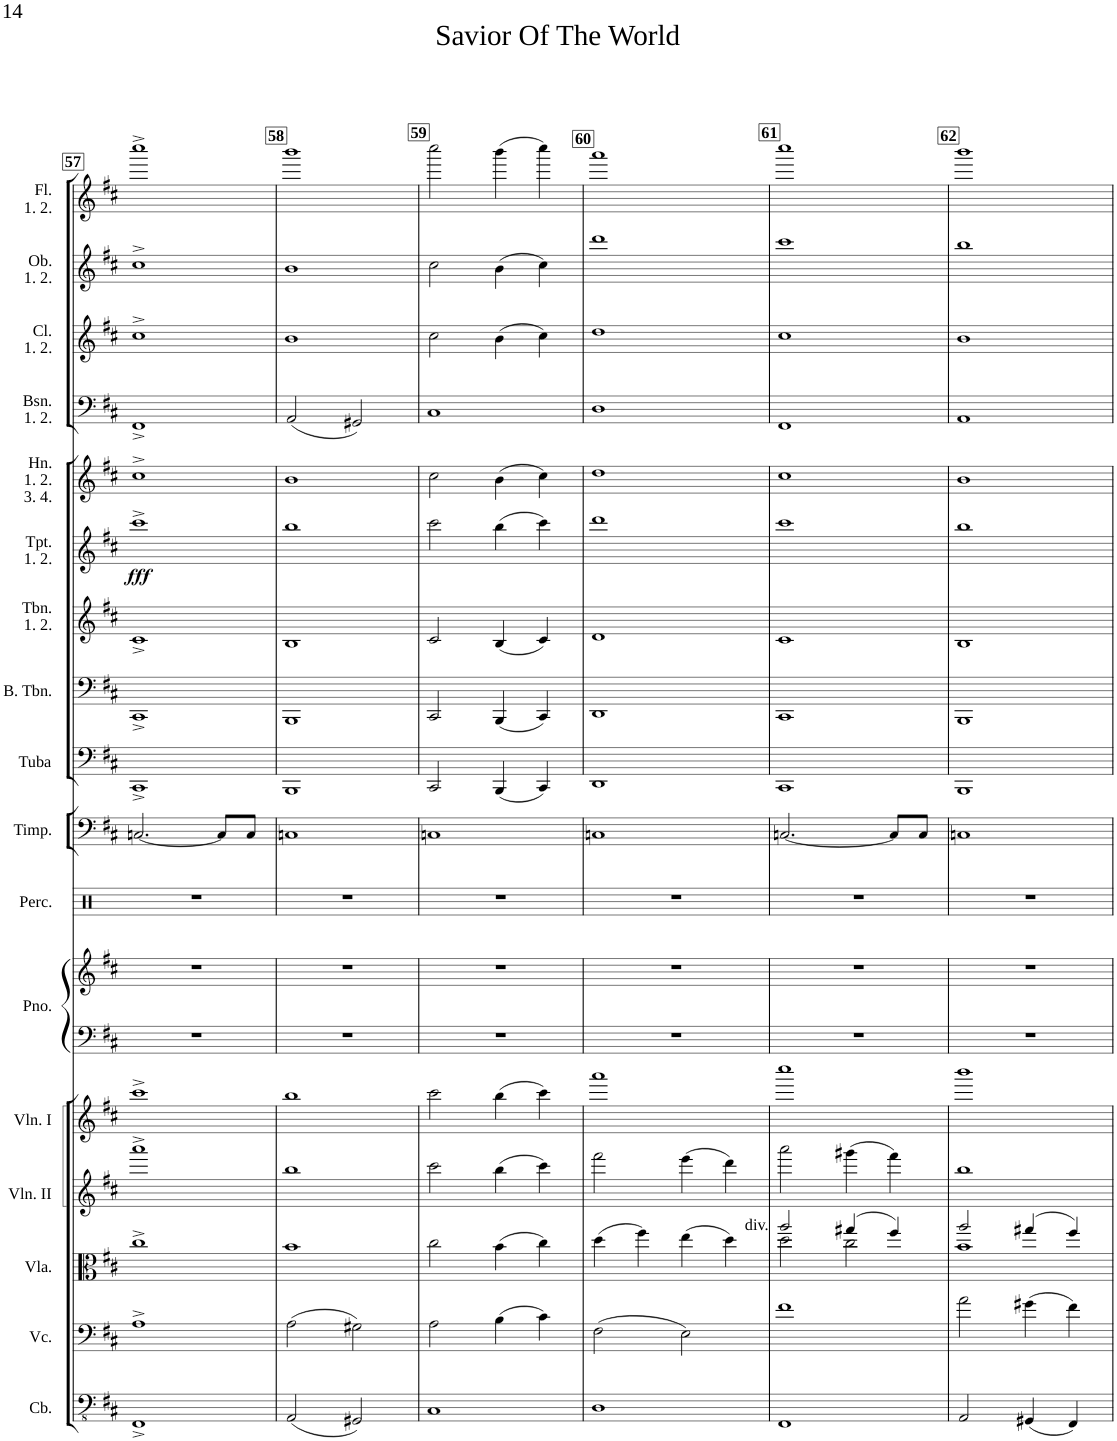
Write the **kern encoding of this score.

**kern	**kern	**kern	**kern	**kern	**kern	**kern	**kern	**kern	**kern	**kern	**kern	**kern	**dynam	**kern	**kern	**kern	**kern	**kern
*part17	*part16	*part15	*part14	*part13	*part12	*part12	*part11	*part10	*part9	*part8	*part7	*part6	*part6	*part5	*part4	*part3	*part2	*part1
*staff18	*staff17	*staff16	*staff15	*staff14	*staff13	*staff12	*staff11	*staff10	*staff9	*staff8	*staff7	*staff6	*staff6	*staff5	*staff4	*staff3	*staff2	*staff1
*I"Contrabasses	*I"Violoncellos	*I"Violas	*I"Violins II	*I"Violins I	*I"Piano	*	*I"Mark Tree	*I"1 Timpani in C	*I"1 Tuba	*I"1 Bass Trombone	*I"2 Tenor Trombones	*I"3 Trumpets in Bb	*	*I"4 Horns in F	*I"2 Bassoons	*I"2 Clarinets in Bb	*I"2 Oboes	*I"2 Flutes
*I'Cb.	*I'Vc.	*I'Vla.	*I'Vln. II	*I'Vln. I	*I'Pno.	*	*	*I'Timp.	*I'Tuba	*I'B. Tbn.	*I'Tbn. 1. 2.	*I'Tpt. 1. 2.	*	*I'Hn. 1. 2. 3. 4.	*I'Bsn. 1. 2.	*I'Cl. 1. 2.	*I'Ob. 1. 2.	*I'Fl. 1. 2.
!!LO:PB:g=z
*clefFv4	*clefF4	*clefC3	*clefG2	*clefG2	*clefF4	*clefG2	*clefX	*clefF4	*clefF4	*clefF4	*clefG2	*clefG2	*	*clefG2	*clefF4	*clefG2	*clefG2	*clefG2
*	*	*	*	*	*	*	*	*	*	*	*	*ITrd1c2	*	*ITrd4c7	*	*ITrd1c2	*	*
*k[f#c#]	*k[f#c#]	*k[f#c#]	*k[f#c#]	*k[f#c#]	*k[f#c#]	*k[f#c#]	*k[]	*k[f#c#]	*k[f#c#]	*k[f#c#]	*k[f#c#]	*k[f#c#]	*	*k[f#c#]	*k[f#c#]	*k[f#c#]	*k[f#c#]	*k[f#c#]
*M4/4	*M4/4	*M4/4	*M4/4	*M4/4	*M4/4	*M4/4	*M4/4	*M4/4	*M4/4	*M4/4	*M4/4	*M4/4	*	*M4/4	*M4/4	*M4/4	*M4/4	*M4/4
=57	=57	=57	=57	=57	=57	=57	=57	=57	=57	=57	=57	=57	=57	=57	=57	=57	=57	=57
!	!	!	!	!	!	!	!	!	!	!	!	!	!LO:DY:b	!	!	!	!	!
1FFF#^	1A^	1cc#^	1aaa^	1ccc#^	1r	1r	1r	[2.Cn/	1CC#^	1CC#^	1c#^	1ccc#^	fff	1cc#^	1FF#^	1cc#^	1cc#^	1cccc#^
.	.	.	.	.	.	.	.	8C/L]	.	.	.	.	.	.	.	.	.	.
.	.	.	.	.	.	.	.	8C/J	.	.	.	.	.	.	.	.	.	.
=58	=58	=58	=58	=58	=58	=58	=58	=58	=58	=58	=58	=58	=58	=58	=58	=58	=58	=58
(2AAA/	(2A\	1b	1bb	1bb	1r	1r	1r	1Cn	1BBB	1BBB	1B	1bb	.	1b	(2AA/	1b	1b	1bbb
2GGG#X/)	2G#X\)	.	.	.	.	.	.	.	.	.	.	.	.	.	2GG#X/)	.	.	.
=59	=59	=59	=59	=59	=59	=59	=59	=59	=59	=59	=59	=59	=59	=59	=59	=59	=59	=59
1CC#	2A\	2cc#\	2ccc#\	2ccc#\	1r	1r	1r	1Cn	2CC#/	2CC#/	2c#/	2ccc#\	.	2cc#\	1C#	2cc#\	2cc#\	2cccc#\
.	(4B\	(4b\	(4bb\	(4bb\	.	.	.	.	(4BBB/	(4BBB/	(4B/	(4bb\	.	(4b\	.	(4b\	(4b\	(4bbb\
.	4c#\)	4cc#\)	4ccc#\)	4ccc#\)	.	.	.	.	4CC#/)	4CC#/)	4c#/)	4ccc#\)	.	4cc#\)	.	4cc#\)	4cc#\)	4cccc#\)
=60	=60	=60	=60	=60	=60	=60	=60	=60	=60	=60	=60	=60	=60	=60	=60	=60	=60	=60
1DD	(2F#\	(4dd\	2fff#\	1aaa	1r	1r	1r	1Cn	1DD	1DD	1d	1ddd	.	1dd	1D	1dd	1ddd	1aaa
.	.	4ff#\)	.	.	.	.	.	.	.	.	.	.	.	.	.	.	.	.
.	2E\)	(4ee\	(4eee\	.	.	.	.	.	.	.	.	.	.	.	.	.	.	.
.	.	4dd\)	4ddd\)	.	.	.	.	.	.	.	.	.	.	.	.	.	.	.
=61	=61	=61	=61	=61	=61	=61	=61	=61	=61	=61	=61	=61	=61	=61	=61	=61	=61	=61
*	*	*^	*	*	*	*	*	*	*	*	*	*	*	*	*	*	*	*
!	!	!LO:TX:a:t=div.	!	!	!	!	!	!	!	!	!	!	!	!	!	!	!	!	!
1FFF#	1f#	2aa/	2dd\	2aaa\	1cccc#	1r	1r	1r	[2.Cn/	1CC#	1CC#	1c#	1ccc#	.	1cc#	1FF#	1cc#	1ccc#	1cccc#
.	.	(4gg#X/	2cc#\	(4ggg#X\	.	.	.	.	.	.	.	.	.	.	.	.	.	.	.
.	.	4ff#/)	.	4fff#\)	.	.	.	.	8C/L]	.	.	.	.	.	.	.	.	.	.
.	.	.	.	.	.	.	.	.	8C/J	.	.	.	.	.	.	.	.	.	.
=62	=62	=62	=62	=62	=62	=62	=62	=62	=62	=62	=62	=62	=62	=62	=62	=62	=62	=62	=62
2AAA/	2a\	2aa/	1b	1bb	1bbb	1r	1r	1r	1Cn	1BBB	1BBB	1B	1bb	.	1b	1AA	1b	1bb	1bbb
(4GGG#X/	(4g#X\	(4gg#X/	.	.	.	.	.	.	.	.	.	.	.	.	.	.	.	.	.
4FFF#/)	4f#\)	4ff#/)	.	.	.	.	.	.	.	.	.	.	.	.	.	.	.	.	.
*	*	*v	*v	*	*	*	*	*	*	*	*	*	*	*	*	*	*	*	*
=	=	=	=	=	=	=	=	=	=	=	=	=	=	=	=	=	=	=
*-	*-	*-	*-	*-	*-	*-	*-	*-	*-	*-	*-	*-	*-	*-	*-	*-	*-	*-
